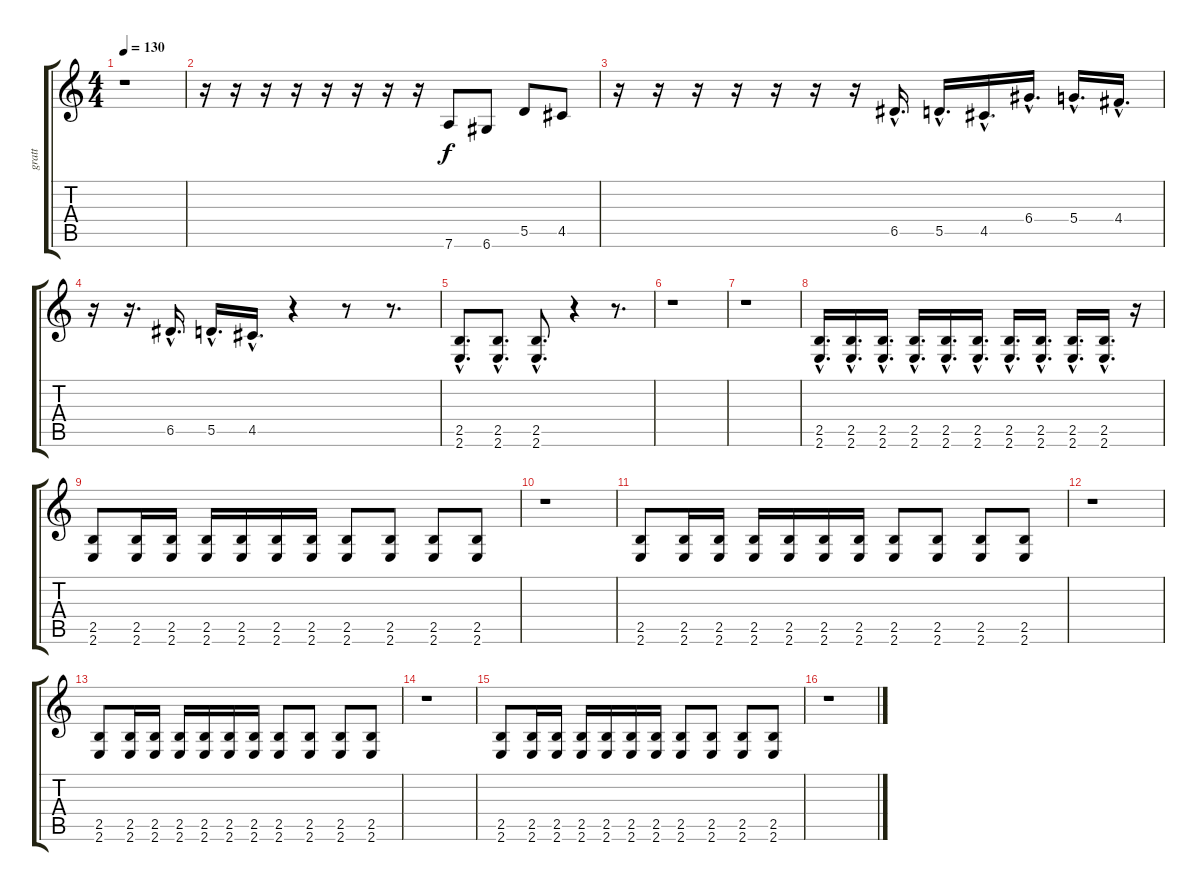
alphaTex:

\track ("gratt" "gratt") {instrument distortionguitar}
\staff {score tabs}
\tuning (E4 B3 G3 D3 A2 D2) {hide}
\ts (4 4)
\tempo 130
\clef g2
\ks c
r.1{dy f} |
r.16 r.16 r.16 r.16 r.16 r.16 r.16 r.16 7.6.8 6.6.8 5.5.8 4.5.8 |
r.16 r.16 r.16 r.16 r.16 r.16 r.16 6.5{hac}.16{d} 5.5{hac}.16{d} 4.5{hac}.16{d} 6.4{hac}.16{d} 5.4{hac}.16{d} 4.4{hac}.16{d} |
r.16 r.16{d} 6.5{hac}.16{d} 5.5{hac}.16{d} 4.5{hac}.16{d} r.4 r.8 r.8{d} |
(2.5{hac} 2.6{hac}).8{d} (2.5{hac} 2.6{hac}).8{d} (2.5{hac} 2.6{hac}).8{d} r.4 r.8{d} |
r.1 |
r.1 |
(2.5{hac} 2.6{hac}).16{d} (2.5{hac} 2.6{hac}).16{d} (2.5{hac} 2.6{hac}).16{d} (2.5{hac} 2.6{hac}).16{d} (2.5{hac} 2.6{hac}).16{d} (2.5{hac} 2.6{hac}).16{d} (2.5{hac} 2.6{hac}).16{d} (2.5{hac} 2.6{hac}).16{d} (2.5{hac} 2.6{hac}).16{d} (2.5{hac} 2.6{hac}).16{d} r.16 |
(2.5 2.6).8 (2.5 2.6).16 (2.5 2.6).16 (2.5 2.6).16 (2.5 2.6).16 (2.5 2.6).16 (2.5 2.6).16 (2.5 2.6).8 (2.5 2.6).8 (2.5 2.6).8 (2.5 2.6).8 |
r.1 |
(2.5 2.6).8 (2.5 2.6).16 (2.5 2.6).16 (2.5 2.6).16 (2.5 2.6).16 (2.5 2.6).16 (2.5 2.6).16 (2.5 2.6).8 (2.5 2.6).8 (2.5 2.6).8 (2.5 2.6).8 |
r.1 |
(2.5 2.6).8 (2.5 2.6).16 (2.5 2.6).16 (2.5 2.6).16 (2.5 2.6).16 (2.5 2.6).16 (2.5 2.6).16 (2.5 2.6).8 (2.5 2.6).8 (2.5 2.6).8 (2.5 2.6).8 |
r.1 |
(2.5 2.6).8 (2.5 2.6).16 (2.5 2.6).16 (2.5 2.6).16 (2.5 2.6).16 (2.5 2.6).16 (2.5 2.6).16 (2.5 2.6).8 (2.5 2.6).8 (2.5 2.6).8 (2.5 2.6).8 |
r.1
